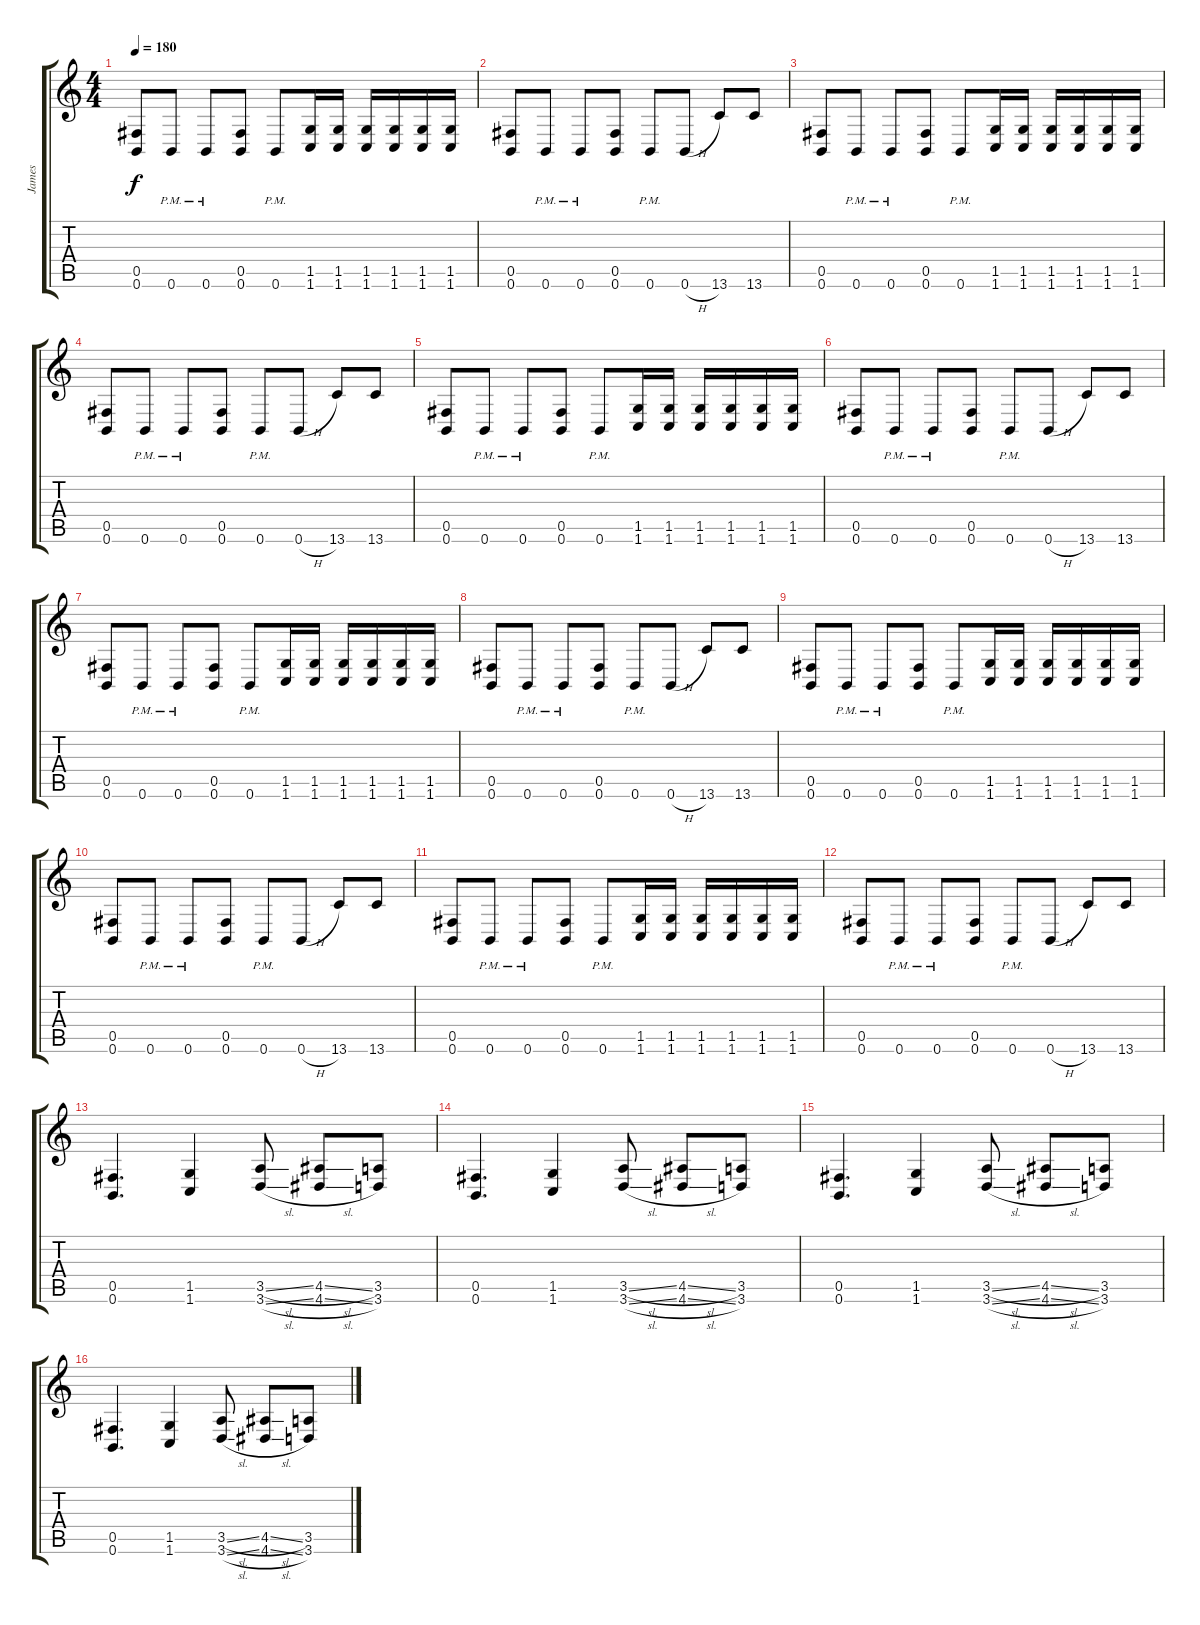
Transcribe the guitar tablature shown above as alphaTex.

\track ("James " "James ") {instrument distortionguitar}
\staff {score tabs}
\tuning (Db4 Ab3 E3 B2 Gb2 B1) {hide}
\ts (4 4)
\tempo 180
\clef g2
\ks c
(0.5 0.6).8{dy f} 0.6{pm}.8 0.6{pm}.8 (0.5 0.6).8 0.6{pm}.8 (1.5 1.6).16 (1.5 1.6).16 (1.5 1.6).16 (1.5 1.6).16 (1.5 1.6).16 (1.5 1.6).16 |
(0.5 0.6).8 0.6{pm}.8 0.6{pm}.8 (0.5 0.6).8 0.6{pm}.8 0.6{h}.8 13.6.8 13.6.8 |
(0.5 0.6).8 0.6{pm}.8 0.6{pm}.8 (0.5 0.6).8 0.6{pm}.8 (1.5 1.6).16 (1.5 1.6).16 (1.5 1.6).16 (1.5 1.6).16 (1.5 1.6).16 (1.5 1.6).16 |
(0.5 0.6).8 0.6{pm}.8 0.6{pm}.8 (0.5 0.6).8 0.6{pm}.8 0.6{h}.8 13.6.8 13.6.8 |
(0.5 0.6).8 0.6{pm}.8 0.6{pm}.8 (0.5 0.6).8 0.6{pm}.8 (1.5 1.6).16 (1.5 1.6).16 (1.5 1.6).16 (1.5 1.6).16 (1.5 1.6).16 (1.5 1.6).16 |
(0.5 0.6).8 0.6{pm}.8 0.6{pm}.8 (0.5 0.6).8 0.6{pm}.8 0.6{h}.8 13.6.8 13.6.8 |
(0.5 0.6).8 0.6{pm}.8 0.6{pm}.8 (0.5 0.6).8 0.6{pm}.8 (1.5 1.6).16 (1.5 1.6).16 (1.5 1.6).16 (1.5 1.6).16 (1.5 1.6).16 (1.5 1.6).16 |
(0.5 0.6).8 0.6{pm}.8 0.6{pm}.8 (0.5 0.6).8 0.6{pm}.8 0.6{h}.8 13.6.8 13.6.8 |
(0.5 0.6).8 0.6{pm}.8 0.6{pm}.8 (0.5 0.6).8 0.6{pm}.8 (1.5 1.6).16 (1.5 1.6).16 (1.5 1.6).16 (1.5 1.6).16 (1.5 1.6).16 (1.5 1.6).16 |
(0.5 0.6).8 0.6{pm}.8 0.6{pm}.8 (0.5 0.6).8 0.6{pm}.8 0.6{h}.8 13.6.8 13.6.8 |
(0.5 0.6).8 0.6{pm}.8 0.6{pm}.8 (0.5 0.6).8 0.6{pm}.8 (1.5 1.6).16 (1.5 1.6).16 (1.5 1.6).16 (1.5 1.6).16 (1.5 1.6).16 (1.5 1.6).16 |
(0.5 0.6).8 0.6{pm}.8 0.6{pm}.8 (0.5 0.6).8 0.6{pm}.8 0.6{h}.8 13.6.8 13.6.8 |
(0.5 0.6).4{d} (1.5 1.6).4 (3.5{sl} 3.6{sl}).8 (4.5{sl} 4.6{sl}).8 (3.5 3.6).8 |
(0.5 0.6).4{d} (1.5 1.6).4 (3.5{sl} 3.6{sl}).8 (4.5{sl} 4.6{sl}).8 (3.5 3.6).8 |
(0.5 0.6).4{d} (1.5 1.6).4 (3.5{sl} 3.6{sl}).8 (4.5{sl} 4.6{sl}).8 (3.5 3.6).8 |
(0.5 0.6).4{d} (1.5 1.6).4 (3.5{sl} 3.6{sl}).8 (4.5{sl} 4.6{sl}).8 (3.5 3.6).8
